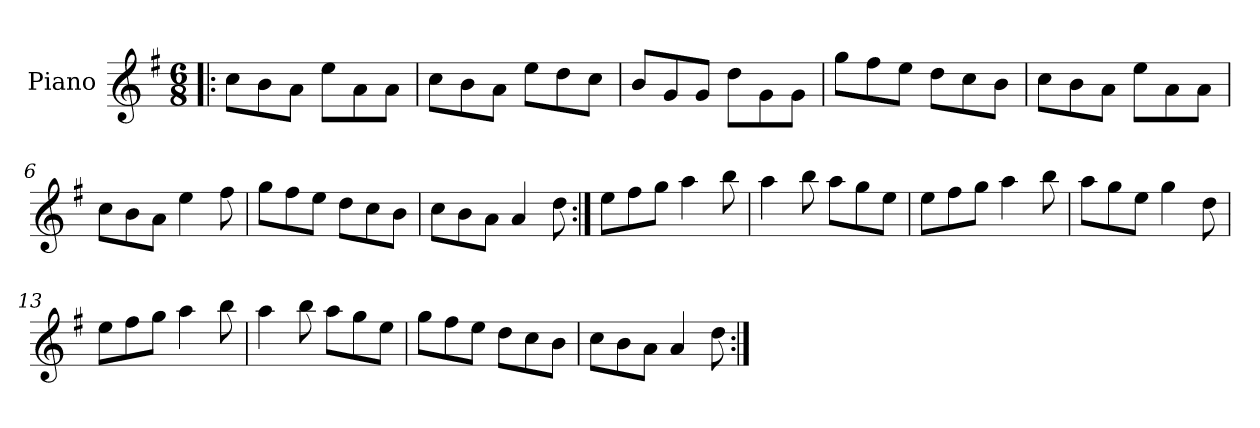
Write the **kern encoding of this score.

**kern
*part1
*staff1
*I"Piano
*I'Pno
*clefG2
*k[f#]
*A:dor
*M6/8
=1!|:
8cc\L
8b\
8a\J
8ee\L
8a\
8a\J
=2
8cc\L
8b\
8a\J
8ee\L
8dd\
8cc\J
=3
8b/L
8g/
8g/J
8dd\L
8g\
8g\J
=4
8gg\L
8ff#\
8ee\J
8dd\L
8cc\
8b\J
!!LO:LB:g=z
=5
8cc\L
8b\
8a\J
8ee\L
8a\
8a\J
=6
8cc\L
8b\
8a\J
4ee\
8ff#\
=7
8gg\L
8ff#\
8ee\J
8dd\L
8cc\
8b\J
=8
8cc\L
8b\
8a\J
4a/
8dd\
!!LO:LB:g=z
=9:|!
8ee\L
8ff#\
8gg\J
4aa\
8bb\
=10
4aa\
8bb\
8aa\L
8gg\
8ee\J
=11
8ee\L
8ff#\
8gg\J
4aa\
8bb\
=12
8aa\L
8gg\
8ee\J
4gg\
8dd\
!!LO:LB:g=z
=13
8ee\L
8ff#\
8gg\J
4aa\
8bb\
=14
4aa\
8bb\
8aa\L
8gg\
8ee\J
=15
8gg\L
8ff#\
8ee\J
8dd\L
8cc\
8b\J
=16
8cc\L
8b\
8a\J
4a/
8dd\
=:|!
*-
